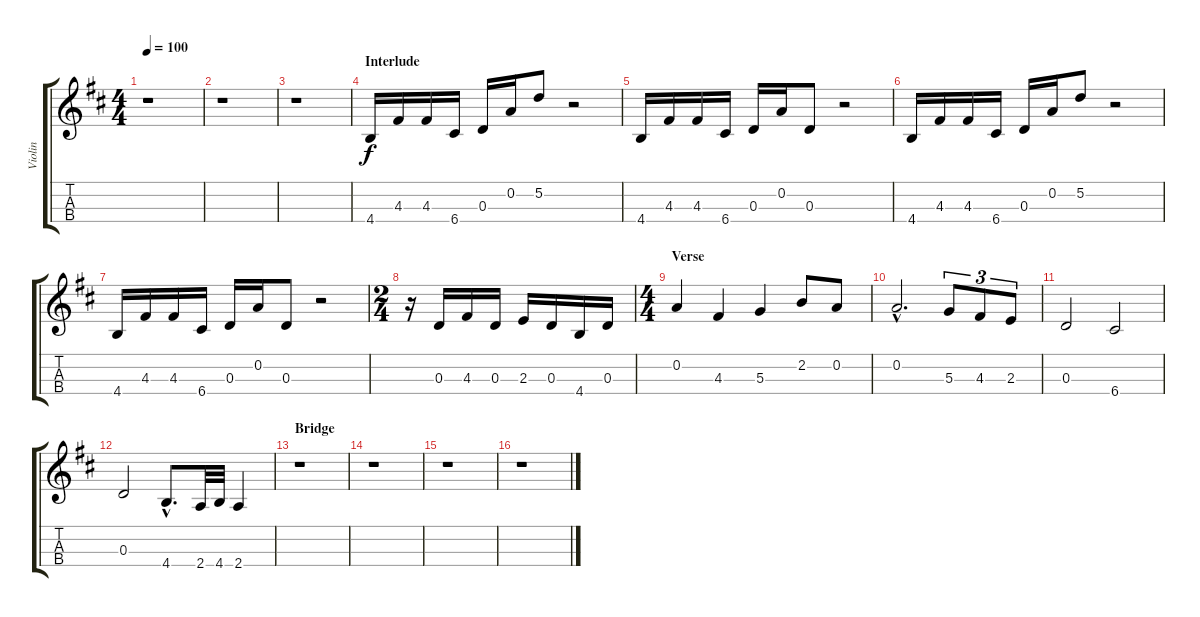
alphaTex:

\track ("Violin" "Violin") {instrument violin}
\staff {score tabs}
\tuning (E5 A4 D4 G3) {hide}
\ts (4 4)
\tempo 100
\clef g2
\ks d
r.1{dy f} |
r.1 |
r.1 |
\section ("" "Interlude")
4.4.16 4.3.16 4.3.16 6.4.16 0.3.16 0.2.16 5.2.8 r.2 |
4.4.16 4.3.16 4.3.16 6.4.16 0.3.16 0.2.16 0.3.8 r.2 |
4.4.16 4.3.16 4.3.16 6.4.16 0.3.16 0.2.16 5.2.8 r.2 |
4.4.16 4.3.16 4.3.16 6.4.16 0.3.16 0.2.16 0.3.8 r.2 |
\ts (2 4)
r.16 0.3.16 4.3.16 0.3.16 2.3.16 0.3.16 4.4.16 0.3.16 |
\ts (4 4)
\section ("" "Verse")
0.2.4 4.3.4 5.3.4 2.2.8 0.2.8 |
0.2{hac}.2{d} 5.3.8{tu (3 2)} 4.3.8{tu (3 2)} 2.3.8{tu (3 2)} |
0.3.2 6.4.2 |
0.3.2 4.4{hac}.8{d} 2.4.32 4.4.32 2.4.4 |
\section ("" "Bridge")
r.1 |
r.1 |
r.1 |
r.1
